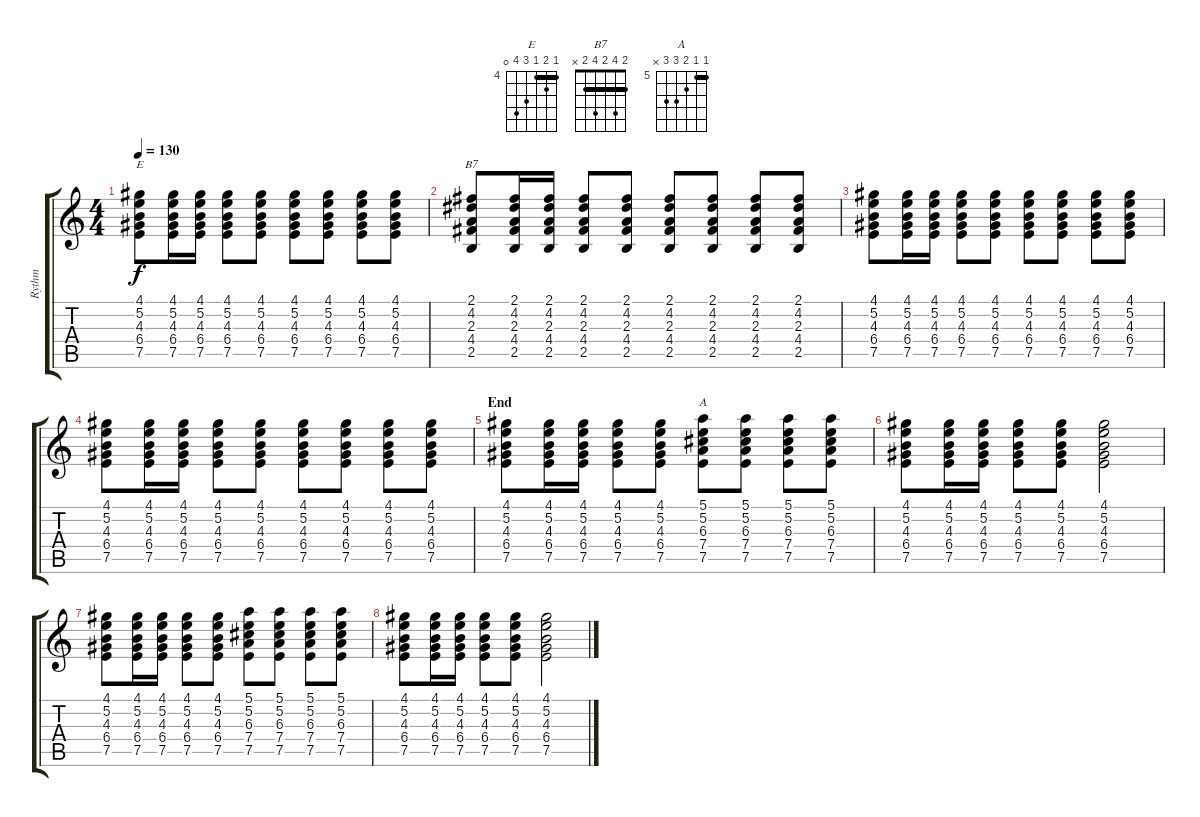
\track ("Rythm" "Rythm") {instrument acousticguitarnylon}
\staff {score tabs}
\tuning (E4 B3 G3 D3 A2 E2) {hide}
\chord ("E" 4 5 4 6 7 0) {firstfret 4 barre 4}
\chord ("B7" 2 4 2 4 2 x) {barre 2}
\chord ("A" 5 5 6 7 7 x) {firstfret 5 barre 5}
\ts (4 4)
\tempo 130
\clef g2
\ks c
(4.1 5.2 4.3 6.4 7.5).8{ch "E" dy f} (4.1 5.2 4.3 6.4 7.5).16 (4.1 5.2 4.3 6.4 7.5).16 (4.1 5.2 4.3 6.4 7.5).8 (4.1 5.2 4.3 6.4 7.5).8 (4.1 5.2 4.3 6.4 7.5).8 (4.1 5.2 4.3 6.4 7.5).8 (4.1 5.2 4.3 6.4 7.5).8 (4.1 5.2 4.3 6.4 7.5).8 |
(2.1 4.2 2.3 4.4 2.5).8{ch "B7"} (2.1 4.2 2.3 4.4 2.5).16 (2.1 4.2 2.3 4.4 2.5).16 (2.1 4.2 2.3 4.4 2.5).8 (2.1 4.2 2.3 4.4 2.5).8 (2.1 4.2 2.3 4.4 2.5).8 (2.1 4.2 2.3 4.4 2.5).8 (2.1 4.2 2.3 4.4 2.5).8 (2.1 4.2 2.3 4.4 2.5).8 |
(4.1 5.2 4.3 6.4 7.5).8 (4.1 5.2 4.3 6.4 7.5).16 (4.1 5.2 4.3 6.4 7.5).16 (4.1 5.2 4.3 6.4 7.5).8 (4.1 5.2 4.3 6.4 7.5).8 (4.1 5.2 4.3 6.4 7.5).8 (4.1 5.2 4.3 6.4 7.5).8 (4.1 5.2 4.3 6.4 7.5).8 (4.1 5.2 4.3 6.4 7.5).8 |
(4.1 5.2 4.3 6.4 7.5).8 (4.1 5.2 4.3 6.4 7.5).16 (4.1 5.2 4.3 6.4 7.5).16 (4.1 5.2 4.3 6.4 7.5).8 (4.1 5.2 4.3 6.4 7.5).8 (4.1 5.2 4.3 6.4 7.5).8 (4.1 5.2 4.3 6.4 7.5).8 (4.1 5.2 4.3 6.4 7.5).8 (4.1 5.2 4.3 6.4 7.5).8 |
\section ("" "End")
(4.1 5.2 4.3 6.4 7.5).8 (4.1 5.2 4.3 6.4 7.5).16 (4.1 5.2 4.3 6.4 7.5).16 (4.1 5.2 4.3 6.4 7.5).8 (4.1 5.2 4.3 6.4 7.5).8 (5.1 5.2 6.3 7.4 7.5).8{ch "A"} (5.1 5.2 6.3 7.4 7.5).8 (5.1 5.2 6.3 7.4 7.5).8 (5.1 5.2 6.3 7.4 7.5).8 |
(4.1 5.2 4.3 6.4 7.5).8 (4.1 5.2 4.3 6.4 7.5).16 (4.1 5.2 4.3 6.4 7.5).16 (4.1 5.2 4.3 6.4 7.5).8 (4.1 5.2 4.3 6.4 7.5).8 (4.1 5.2 4.3 6.4 7.5).2 |
(4.1 5.2 4.3 6.4 7.5).8 (4.1 5.2 4.3 6.4 7.5).16 (4.1 5.2 4.3 6.4 7.5).16 (4.1 5.2 4.3 6.4 7.5).8 (4.1 5.2 4.3 6.4 7.5).8 (5.1 5.2 6.3 7.4 7.5).8 (5.1 5.2 6.3 7.4 7.5).8 (5.1 5.2 6.3 7.4 7.5).8 (5.1 5.2 6.3 7.4 7.5).8 |
(4.1 5.2 4.3 6.4 7.5).8 (4.1 5.2 4.3 6.4 7.5).16 (4.1 5.2 4.3 6.4 7.5).16 (4.1 5.2 4.3 6.4 7.5).8 (4.1 5.2 4.3 6.4 7.5).8 (4.1 5.2 4.3 6.4 7.5).2
